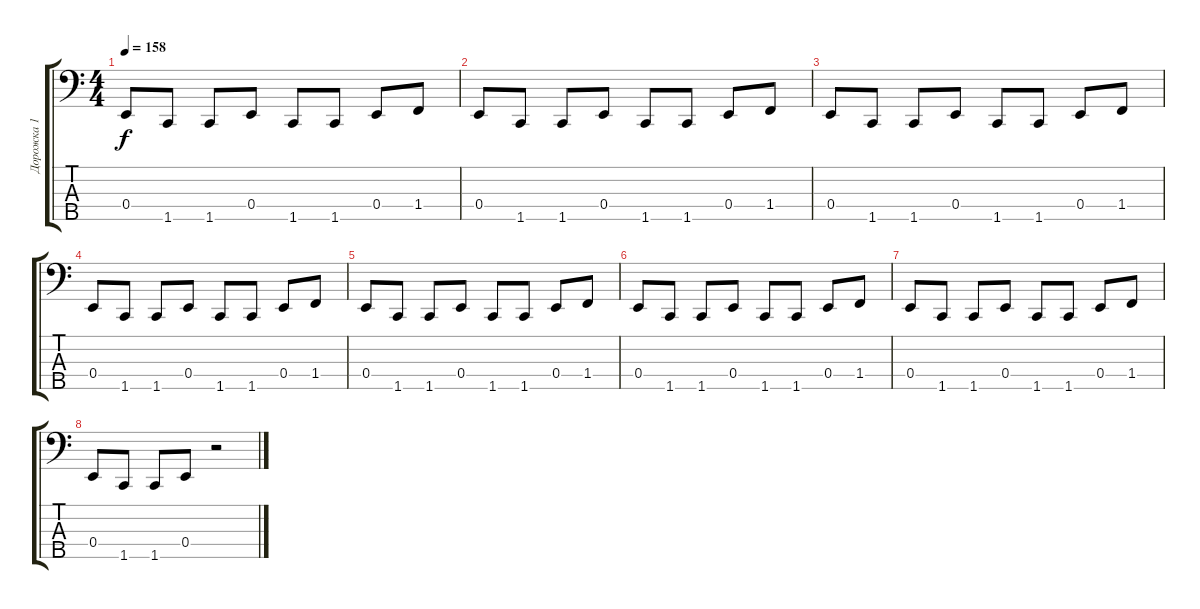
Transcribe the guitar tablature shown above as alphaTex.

\track ("Дорожка 1" "Дорожка 1") {instrument electricbassfinger}
\staff {score tabs}
\tuning (G2 D2 A1 E1 B0) {hide}
\ts (4 4)
\tempo 158
\clef f4
\ks c
0.4.8{dy f} 1.5.8 1.5.8 0.4.8 1.5.8 1.5.8 0.4.8 1.4.8 |
0.4.8 1.5.8 1.5.8 0.4.8 1.5.8 1.5.8 0.4.8 1.4.8 |
0.4.8 1.5.8 1.5.8 0.4.8 1.5.8 1.5.8 0.4.8 1.4.8 |
0.4.8 1.5.8 1.5.8 0.4.8 1.5.8 1.5.8 0.4.8 1.4.8 |
0.4.8 1.5.8 1.5.8 0.4.8 1.5.8 1.5.8 0.4.8 1.4.8 |
0.4.8 1.5.8 1.5.8 0.4.8 1.5.8 1.5.8 0.4.8 1.4.8 |
0.4.8 1.5.8 1.5.8 0.4.8 1.5.8 1.5.8 0.4.8 1.4.8 |
0.4.8 1.5.8 1.5.8 0.4.8 r.2
